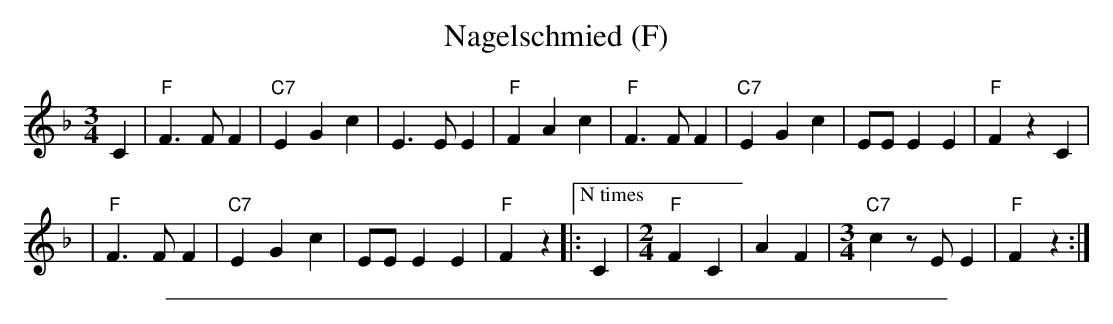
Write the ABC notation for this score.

X:1
T: Nagelschmied (F)
M: 3/4
L: 1/4
K: F
C \
| "F"F>FF | "C7"EGc | E>EE | "F"FAc \
| "F"F>FF | "C7"EGc | E/E/EE | "F"FzC |
| "F"F>FF | "C7"EGc | E/E/EE | "F"Fz  \
|:["N times" C |[M:2/4] "F"FC | AF |[M:3/4]"C7"cz/E/E | "F"Fz :|
